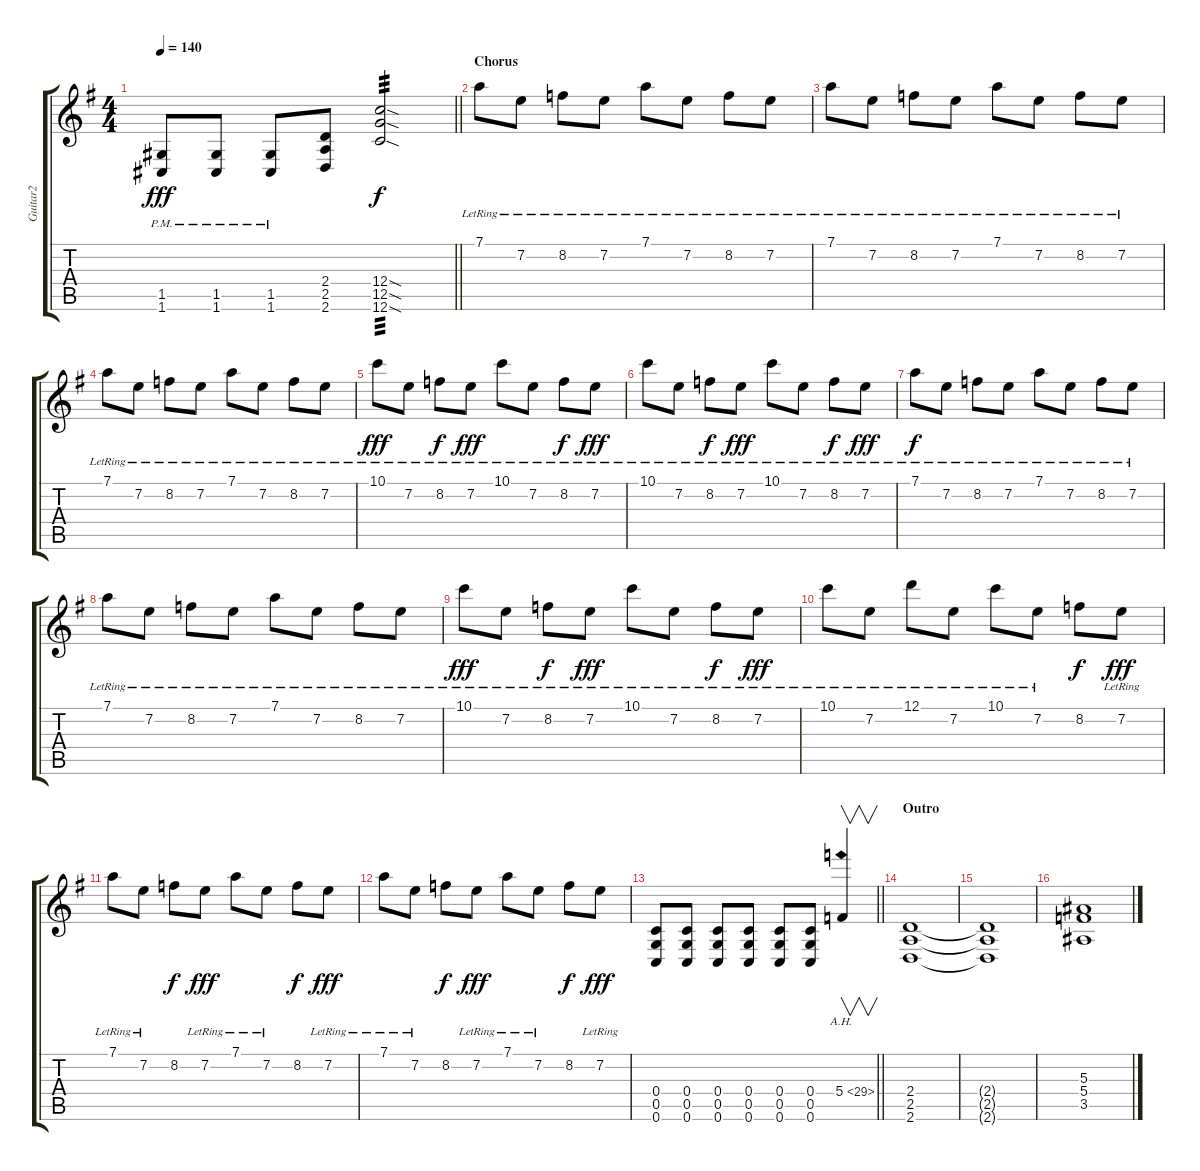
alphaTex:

\track ("Guitar2" "Guitar2") {instrument distortionguitar}
\staff {score tabs}
\tuning (D4 A3 F3 C3 G2 C2) {hide}
\ts (4 4)
\tempo 140
\clef g2
\barLineRight lightlight
\ks g
(1.5{pm} 1.6{pm}).8{dy fff} (1.5{pm} 1.6{pm}).8 (1.5{pm} 1.6{pm}).8 (2.4 2.5 2.6).8 (12.4{sod} 12.5{sod} 12.6{sod}).2{tp 3 dy f instrument guitarharmonics} |
\section ("" "Chorus")
7.1{lr}.8{instrument distortionguitar} 7.2{lr}.8 8.2{lr}.8 7.2{lr}.8 7.1{lr}.8 7.2{lr}.8 8.2{lr}.8 7.2{lr}.8 |
7.1{lr}.8 7.2{lr}.8 8.2{lr}.8 7.2{lr}.8 7.1{lr}.8 7.2{lr}.8 8.2{lr}.8 7.2{lr}.8 |
7.1{lr}.8 7.2{lr}.8 8.2{lr}.8 7.2{lr}.8 7.1{lr}.8 7.2{lr}.8 8.2{lr}.8 7.2{lr}.8 |
10.1{lr}.8{dy fff} 7.2{lr}.8 8.2{lr}.8{dy f} 7.2{lr}.8{dy fff} 10.1{lr}.8 7.2{lr}.8 8.2{lr}.8{dy f} 7.2{lr}.8{dy fff} |
10.1{lr}.8 7.2{lr}.8 8.2{lr}.8{dy f} 7.2{lr}.8{dy fff} 10.1{lr}.8 7.2{lr}.8 8.2{lr}.8{dy f} 7.2{lr}.8{dy fff} |
7.1{lr}.8{dy f} 7.2{lr}.8 8.2{lr}.8 7.2{lr}.8 7.1{lr}.8 7.2{lr}.8 8.2{lr}.8 7.2{lr}.8 |
7.1{lr}.8 7.2{lr}.8 8.2{lr}.8 7.2{lr}.8 7.1{lr}.8 7.2{lr}.8 8.2{lr}.8 7.2{lr}.8 |
10.1{lr}.8{dy fff} 7.2{lr}.8 8.2{lr}.8{dy f} 7.2{lr}.8{dy fff} 10.1{lr}.8 7.2{lr}.8 8.2{lr}.8{dy f} 7.2{lr}.8{dy fff} |
10.1{lr}.8 7.2{lr}.8 12.1{lr}.8 7.2{lr}.8 10.1{lr}.8 7.2{lr}.8 8.2.8{dy f} 7.2{lr}.8{dy fff} |
7.1{lr}.8 7.2{lr}.8 8.2.8{dy f} 7.2{lr}.8{dy fff} 7.1{lr}.8 7.2{lr}.8 8.2.8{dy f} 7.2{lr}.8{dy fff} |
7.1{lr}.8 7.2{lr}.8 8.2.8{dy f} 7.2{lr}.8{dy fff} 7.1{lr}.8 7.2{lr}.8 8.2.8{dy f} 7.2{lr}.8{dy fff} |
\barLineRight lightlight
(0.4 0.5 0.6).8 (0.4 0.5 0.6).8 (0.4 0.5 0.6).8 (0.4 0.5 0.6).8 (0.4 0.5 0.6).8 (0.4 0.5 0.6).8 5.4{ah 24}.4{v} |
\section ("" "Outro")
(2.4 2.5 2.6).1 |
(2.4{t} 2.5{t} 2.6{t}).1 |
(5.3 5.4 3.5).1
